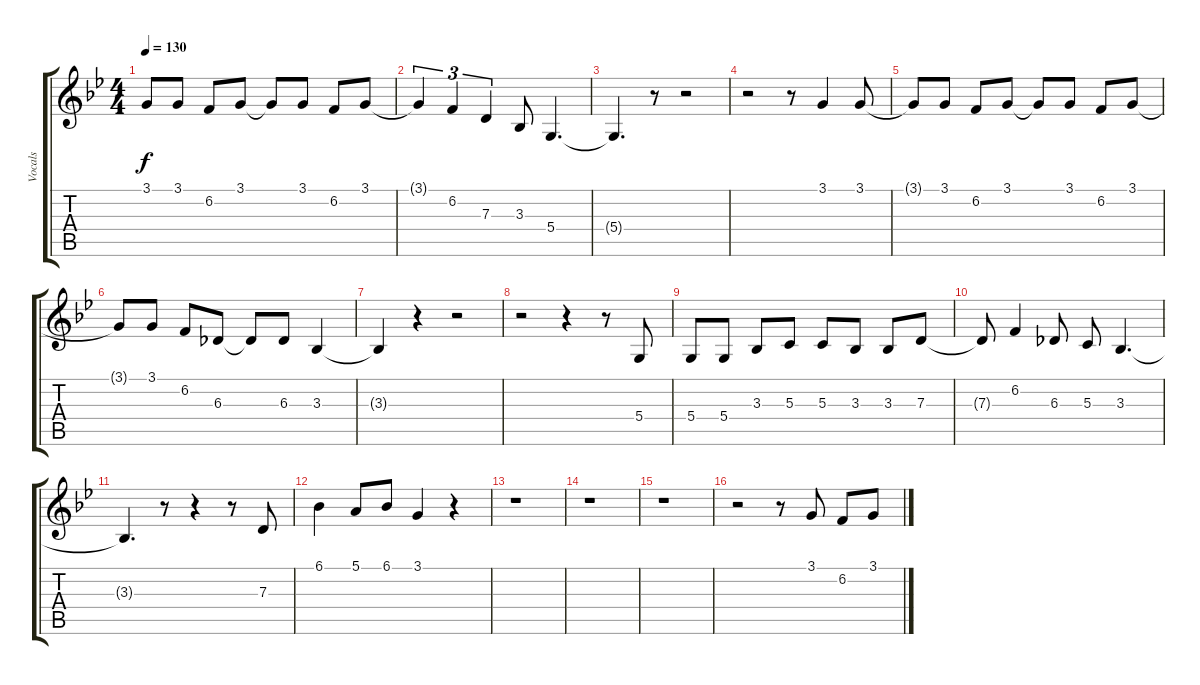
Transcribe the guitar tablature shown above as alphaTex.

\track ("Vocals" "Vocals") {instrument sopranosax}
\staff {score tabs}
\tuning (E4 B3 G3 D3 A2 E2) {hide}
\ts (4 4)
\tempo 130
\clef g2
\ks gminor
3.1.8{dy f} 3.1.8 6.2.8 3.1.8 3.1{t}.8 3.1.8 6.2.8 3.1.8 |
3.1{t}.4{tu (3 2)} 6.2.4{tu (3 2)} 7.3.4{tu (3 2)} 3.3.8 5.4.4{d} |
5.4{t}.4{d} r.8 r.2 |
r.2 r.8 3.1.4 3.1.8 |
3.1{t}.8 3.1.8 6.2.8 3.1.8 3.1{t}.8 3.1.8 6.2.8 3.1.8 |
3.1{t}.8 3.1.8 6.2.8 6.3.8 6.3{t}.8 6.3.8 3.3.4 |
3.3{t}.4 r.4 r.2 |
r.2 r.4 r.8 5.4.8 |
5.4.8 5.4.8 3.3.8 5.3.8 5.3.8 3.3.8 3.3.8 7.3.8 |
7.3{t}.8 6.2.4 6.3.8 5.3.8 3.3.4{d} |
3.3{t}.4{d} r.8 r.4 r.8 7.3.8 |
6.1.4 5.1.8 6.1.8 3.1.4 r.4 |
r.1 |
r.1 |
r.1 |
r.2 r.8 3.1.8 6.2.8 3.1.8
